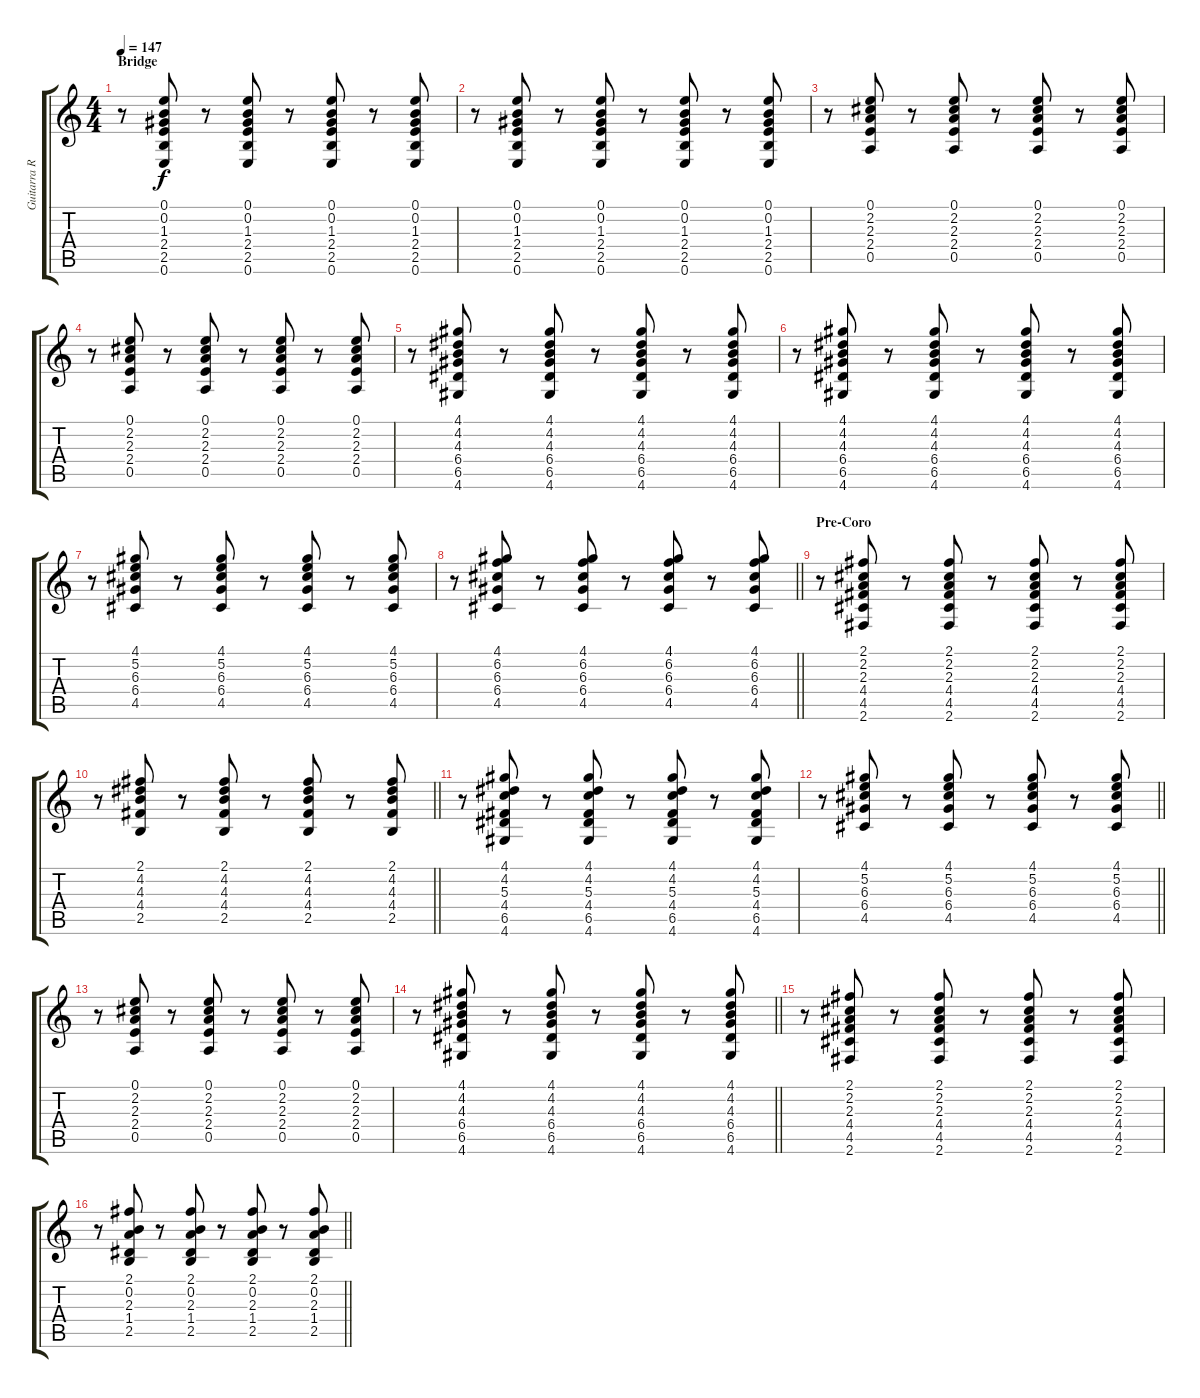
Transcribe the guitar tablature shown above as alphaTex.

\track ("Guitarra Ritmica" "Guitarra R") {instrument electricguitarclean}
\staff {score tabs}
\tuning (E4 B3 G3 D3 A2 E2) {hide}
\ts (4 4)
\section ("" "Bridge")
\tempo 147
\clef g2
\ks c
r.8{dy f} (0.1 0.2 1.3 2.4 2.5 0.6).8 r.8 (0.1 0.2 1.3 2.4 2.5 0.6).8 r.8 (0.1 0.2 1.3 2.4 2.5 0.6).8 r.8 (0.1 0.2 1.3 2.4 2.5 0.6).8 |
r.8 (0.1 0.2 1.3 2.4 2.5 0.6).8 r.8 (0.1 0.2 1.3 2.4 2.5 0.6).8 r.8 (0.1 0.2 1.3 2.4 2.5 0.6).8 r.8 (0.1 0.2 1.3 2.4 2.5 0.6).8 |
r.8 (0.1 2.2 2.3 2.4 0.5).8 r.8 (0.1 2.2 2.3 2.4 0.5).8 r.8 (0.1 2.2 2.3 2.4 0.5).8 r.8 (0.1 2.2 2.3 2.4 0.5).8 |
r.8 (0.1 2.2 2.3 2.4 0.5).8 r.8 (0.1 2.2 2.3 2.4 0.5).8 r.8 (0.1 2.2 2.3 2.4 0.5).8 r.8 (0.1 2.2 2.3 2.4 0.5).8 |
r.8 (4.1 4.2 4.3 6.4 6.5 4.6).8 r.8 (4.1 4.2 4.3 6.4 6.5 4.6).8 r.8 (4.1 4.2 4.3 6.4 6.5 4.6).8 r.8 (4.1 4.2 4.3 6.4 6.5 4.6).8 |
r.8 (4.1 4.2 4.3 6.4 6.5 4.6).8 r.8 (4.1 4.2 4.3 6.4 6.5 4.6).8 r.8 (4.1 4.2 4.3 6.4 6.5 4.6).8 r.8 (4.1 4.2 4.3 6.4 6.5 4.6).8 |
r.8 (4.1 5.2 6.3 6.4 4.5).8 r.8 (4.1 5.2 6.3 6.4 4.5).8 r.8 (4.1 5.2 6.3 6.4 4.5).8 r.8 (4.1 5.2 6.3 6.4 4.5).8 |
\barLineRight lightlight
r.8 (4.1 6.2 6.3 6.4 4.5).8 r.8 (4.1 6.2 6.3 6.4 4.5).8 r.8 (4.1 6.2 6.3 6.4 4.5).8 r.8 (4.1 6.2 6.3 6.4 4.5).8 |
\section ("" "Pre-Coro")
r.8 (2.1 2.2 2.3 4.4 4.5 2.6).8 r.8 (2.1 2.2 2.3 4.4 4.5 2.6).8 r.8 (2.1 2.2 2.3 4.4 4.5 2.6).8 r.8 (2.1 2.2 2.3 4.4 4.5 2.6).8 |
\barLineRight lightlight
r.8 (2.1 4.2 4.3 4.4 2.5).8 r.8 (2.1 4.2 4.3 4.4 2.5).8 r.8 (2.1 4.2 4.3 4.4 2.5).8 r.8 (2.1 4.2 4.3 4.4 2.5).8 |
r.8 (4.1 4.2 5.3 4.4 6.5 4.6).8 r.8 (4.1 4.2 5.3 4.4 6.5 4.6).8 r.8 (4.1 4.2 5.3 4.4 6.5 4.6).8 r.8 (4.1 4.2 5.3 4.4 6.5 4.6).8 |
\barLineRight lightlight
r.8 (4.1 5.2 6.3 6.4 4.5).8 r.8 (4.1 5.2 6.3 6.4 4.5).8 r.8 (4.1 5.2 6.3 6.4 4.5).8 r.8 (4.1 5.2 6.3 6.4 4.5).8 |
r.8 (0.1 2.2 2.3 2.4 0.5).8 r.8 (0.1 2.2 2.3 2.4 0.5).8 r.8 (0.1 2.2 2.3 2.4 0.5).8 r.8 (0.1 2.2 2.3 2.4 0.5).8 |
\barLineRight lightlight
r.8 (4.1 4.2 4.3 6.4 6.5 4.6).8 r.8 (4.1 4.2 4.3 6.4 6.5 4.6).8 r.8 (4.1 4.2 4.3 6.4 6.5 4.6).8 r.8 (4.1 4.2 4.3 6.4 6.5 4.6).8 |
r.8 (2.1 2.2 2.3 4.4 4.5 2.6).8 r.8 (2.1 2.2 2.3 4.4 4.5 2.6).8 r.8 (2.1 2.2 2.3 4.4 4.5 2.6).8 r.8 (2.1 2.2 2.3 4.4 4.5 2.6).8 |
\barLineRight lightlight
r.8 (2.1 0.2 2.3 1.4 2.5).8 r.8 (2.1 0.2 2.3 1.4 2.5).8 r.8 (2.1 0.2 2.3 1.4 2.5).8 r.8 (2.1 0.2 2.3 1.4 2.5).8
